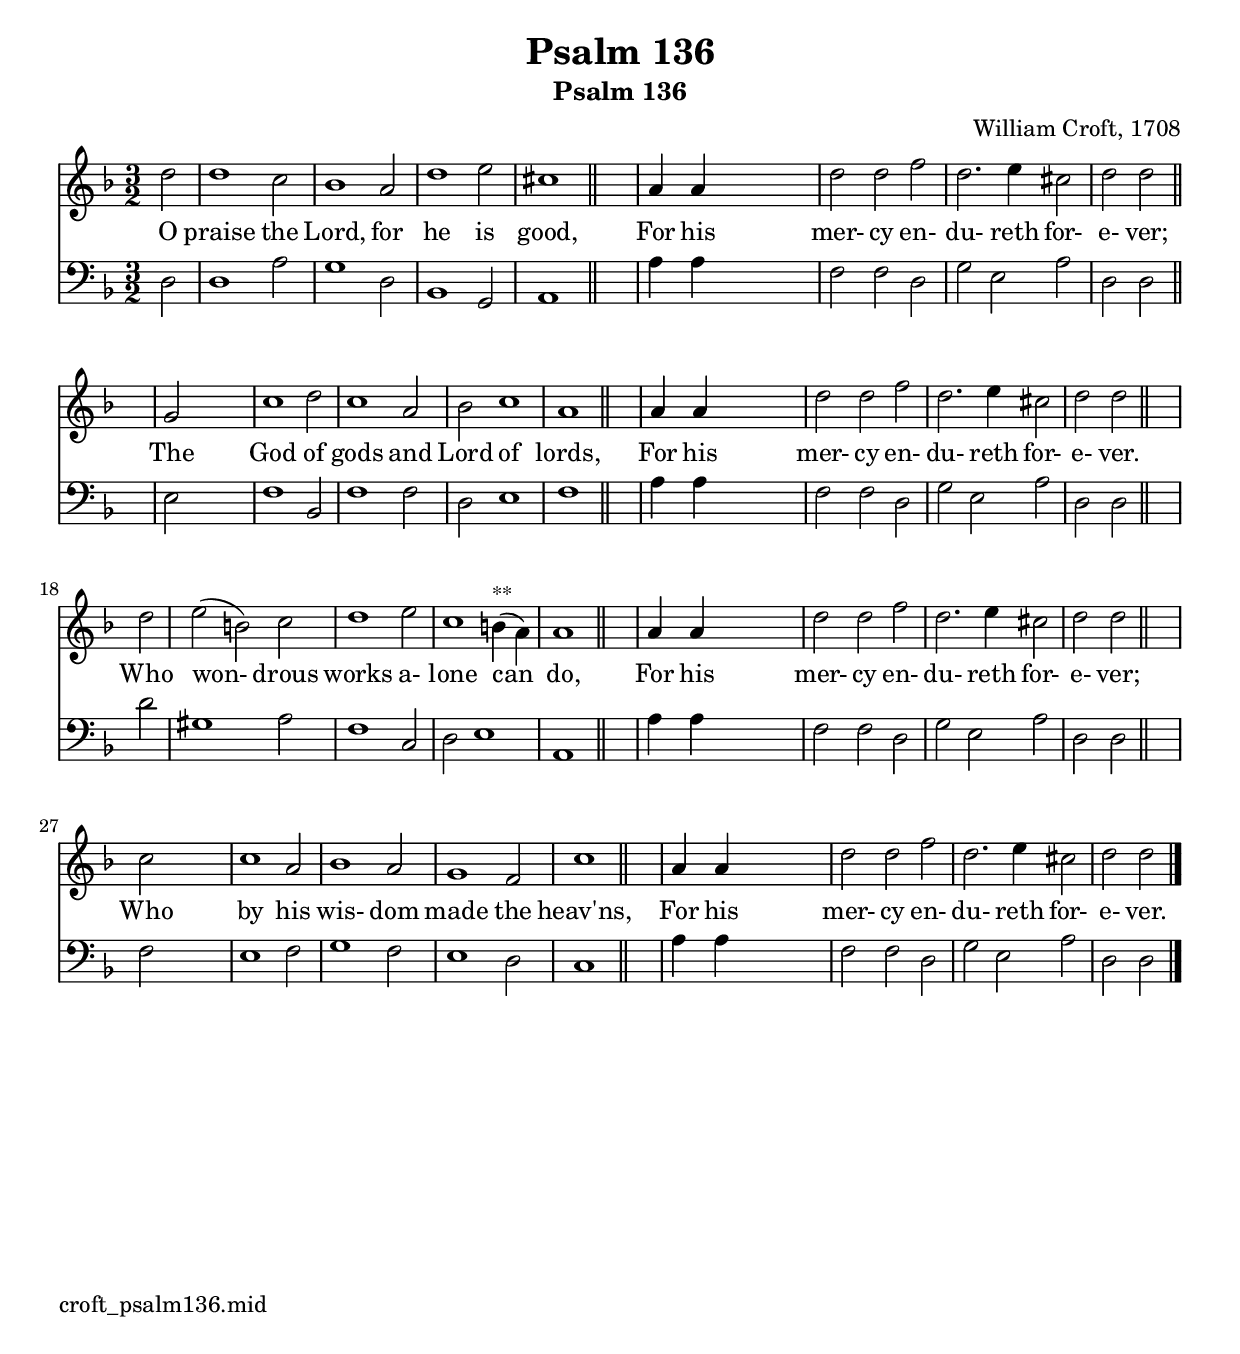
\version "2.24.3"
\bookpart {
   \tocItem \markup  "O praise the Lord"
   \header {
     title    = "O praise the Lord"
     subtitle = "Psalm 136"
     composer = "William Croft, 1708"
   }
\header {
  title    = "Psalm 136"
  composer = "William Croft, 1708"
}

\score {
  <<
    \new Staff {
    \transpose f'' f'' {
    \relative c'' {
    \key f \major
	\time 3/2
    \partial 2 d2 |
     d1 c2 | % 3
    bes1 \stemUp a2 | % 4
    d1 \stemDown e2 | % 5
    cis1 \bar "||"
    s2 | % 6
    \stemUp a4 \stemUp a4 s1 | % 7
    \stemDown d2 \stemDown d2 \stemDown f2 | % 8
    \stemDown d2. \stemDown e4 \stemDown cis2 | % 9
    \stemDown d2 \stemDown d2 \bar "||"
    s2 | % \barNumberCheck #10
    \stemUp g,2 s1 | % 11
    c1 \stemDown d2 | % 12
    c1 \stemUp a2 | % 13
    \stemDown bes2 c1 | % 14
    a1 \bar "||"
    s2 | % 15
    \stemUp a4 \stemUp a4 s1 | % 16
    \stemDown d2 \stemDown d2 \stemDown f2 | % 17
    \stemDown d2. \stemDown e4 \stemDown cis2 | % 18
    \stemDown d2 \stemDown d2 \bar "||"
    s2 \break | % 19
    \partial 2 d2 |
    \stemDown e2 ( \stemDown b2 ) \stemDown c2 | % 21
    d1 \stemDown e2 | % 22
    c1 \stemDown b4 ( ^\markup{ \small {**} } \stemDown a4 ) | % 23
    a1 \bar "||"
    s2 | % 24
    \stemUp a4 \stemUp a4 s1 | % 25
    \stemDown d2 \stemDown d2 \stemDown f2 | % 26
    \stemDown d2. \stemDown e4 \stemDown cis2 | % 27
    \stemDown d2 \stemDown d2 \bar "||"
    s2 | % 28
    \stemDown c2 s1 | % 29
    c1 \stemUp a2 |   % \barNumberCheck #30
    bes1 \stemUp a2 | % 31
    g1 \stemUp f2 | % 32
    c'1 \bar "||"
    s2 | % 33
    \stemUp a4 \stemUp a4 s1 | % 34
    \stemDown d2 \stemDown d2 \stemDown f2 | % 35
    \stemDown d2. \stemDown e4 \stemDown cis2 | % 36
    \stemDown d2 \stemDown d2 \bar "|."
}}		  
}		  
\addlyrics {		  
    O praise the Lord, for  he  is     good,      For  his  mer- cy   en- du- reth      for- e- ver;
	The  God  of  gods  and Lord of  lords,      For  his mer- cy  en- du- reth    for- e- ver.

    Who   won- drous  works  a- lone     can        do,    For  his  mer- cy   en- du- reth   for- e- ver;
	Who by his wis- dom made the heav'ns,   For  his  mer- cy  en- du- reth   for- e- ver.
}
      \new Staff {
\relative d {
    \clef "bass" \time 3/2 \key f \major  % 1
    \partial 2 d2 | % 2
    d1 \stemDown a'2 | % 3
    g1 \stemDown d2 | % 4
    bes1 \stemUp g2 | % 5
    a1 \bar "||"
    s2 | % 6
    \stemDown a'4 \stemDown a4 s1 | % 7
    \stemDown f2 \stemDown f2 \stemDown d2 | % 8
    \stemDown g2 \stemDown e2 \stemDown a2 | % 9
    \stemDown d,2 \stemDown d2 \bar "||"
    s2 |  % \barNumberCheck #10
    \stemDown e2 s1 | % 11
    f1 \stemUp bes,2 | % 12
    f'1 \stemDown f2 | % 13
    \stemDown d2 e1 | % 14
    f1 \bar "||"
    s2 | % 15
    \stemDown a4 \stemDown a4 s1 | % 16
    \stemDown f2 \stemDown f2 \stemDown d2 | % 17
    \stemDown g2 \stemDown e2 \stemDown a2 | % 18
    \stemDown d,2 \stemDown d2 \bar "||"
    s2 \break | % 19
    \partial 2 d'2 | % \barNumberCheck #20
    gis,1 \stemDown a2 | % 21
    f1 \stemUp c2 | % 22
    \stemDown d2 e1 | % 23
    a,1 \bar "||"
    s2 | % 24
    \stemDown a'4 \stemDown a4 s1 | % 25
    \stemDown f2 \stemDown f2 \stemDown d2 | % 26
    \stemDown g2 \stemDown e2 \stemDown a2 | % 27
    \stemDown d,2 \stemDown d2 \bar "||"
    s2 | % 28
    \stemDown f2 s1 | % 29
    e1 \stemDown f2 | % \barNumberCheck #30
    g1 \stemDown f2 | % 31
    e1 \stemDown d2 | % 32
    c1 \bar "||"
    s2 | % 33
    \stemDown a'4 \stemDown a4 s1 | % 34
    \stemDown f2 \stemDown f2 \stemDown d2 | % 35
    \stemDown g2 \stemDown e2 \stemDown a2 | % 36
    \stemDown d,2 \stemDown d2 \bar "|."
}}
   >>
  \layout { indent = 0 }
  \midi { }
}
 \markup{
  \vspace #10
  \with-url #"http:///edgar-saenger.de/musik/vermischtes/src/croft_psalm136/croft_psalm136.mid" {croft_psalm136.mid}
 }

}